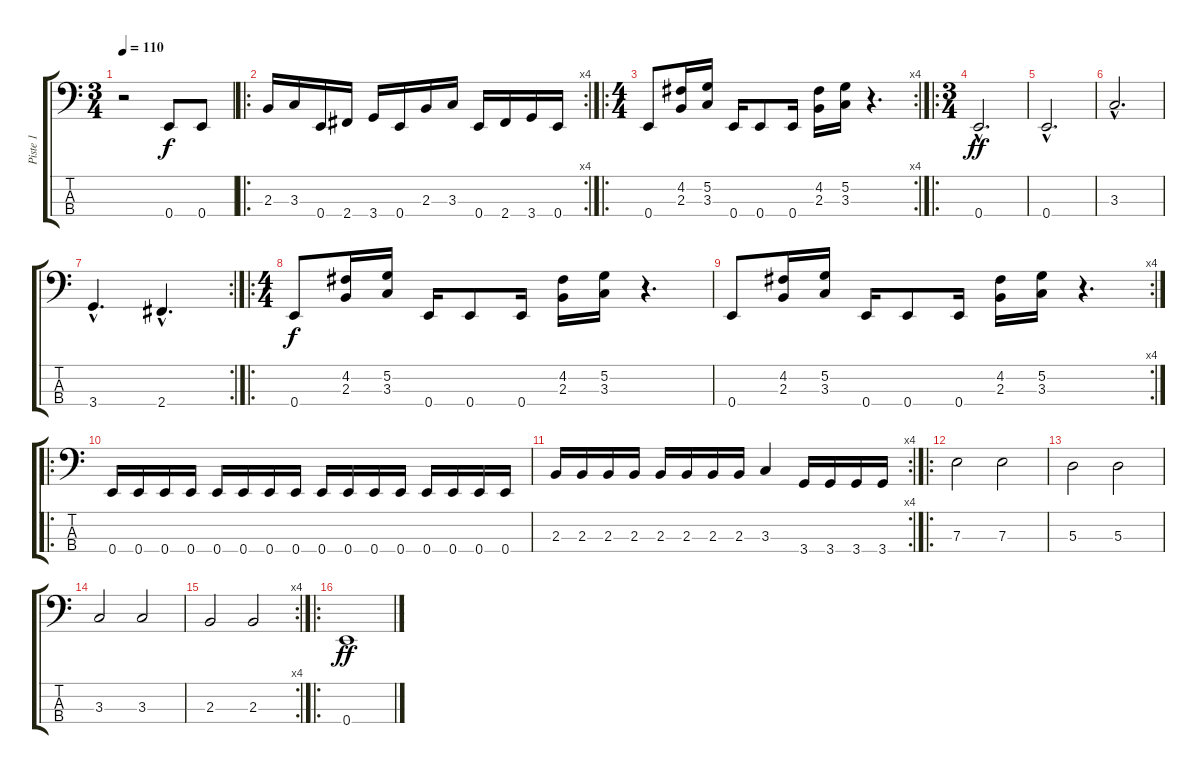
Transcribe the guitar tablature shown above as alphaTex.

\track ("Piste 1" "Piste 1") {instrument slapbass1}
\staff {score tabs}
\tuning (G2 D2 A1 E1) {hide}
\ts (3 4)
\tempo 110
\clef f4
\ks c
r.2{dy f instrument slapbass1} 0.4.8 0.4.8 |
\ro
\rc 4
2.3.16 3.3.16 0.4.16 2.4.16 3.4.16 0.4.16 2.3.16 3.3.16 0.4.16 2.4.16 3.4.16 0.4.16 |
\ro
\rc 4
\ts (4 4)
0.4.8 (4.2 2.3).16 (5.2 3.3).16 0.4.16 0.4.8 0.4.16 (4.2 2.3).16 (5.2 3.3).16 r.4{d} |
\ro
\ts (3 4)
0.4{hac}.2{d dy ff instrument electricbassfinger} |
0.4{hac}.2{d} |
3.3{hac}.2{d} |
\rc 2
3.4{hac}.4{d} 2.4{hac}.4{d} |
\ro
\ts (4 4)
0.4.8{dy f} (4.2 2.3).16 (5.2 3.3).16 0.4.16 0.4.8 0.4.16 (4.2 2.3).16 (5.2 3.3).16 r.4{d} |
\rc 4
0.4.8 (4.2 2.3).16 (5.2 3.3).16 0.4.16 0.4.8 0.4.16 (4.2 2.3).16 (5.2 3.3).16 r.4{d} |
\ro
0.4.16 0.4.16 0.4.16 0.4.16 0.4.16 0.4.16 0.4.16 0.4.16 0.4.16 0.4.16 0.4.16 0.4.16 0.4.16 0.4.16 0.4.16 0.4.16 |
\rc 4
2.3.16 2.3.16 2.3.16 2.3.16 2.3.16 2.3.16 2.3.16 2.3.16 3.3.4 3.4.16 3.4.16 3.4.16 3.4.16 |
\ro
7.3.2{instrument electricbassfinger} 7.3.2 |
5.3.2 5.3.2 |
3.3.2 3.3.2 |
\rc 4
2.3.2 2.3.2 |
\ro
0.4.1{dy ff instrument electricbassfinger}
